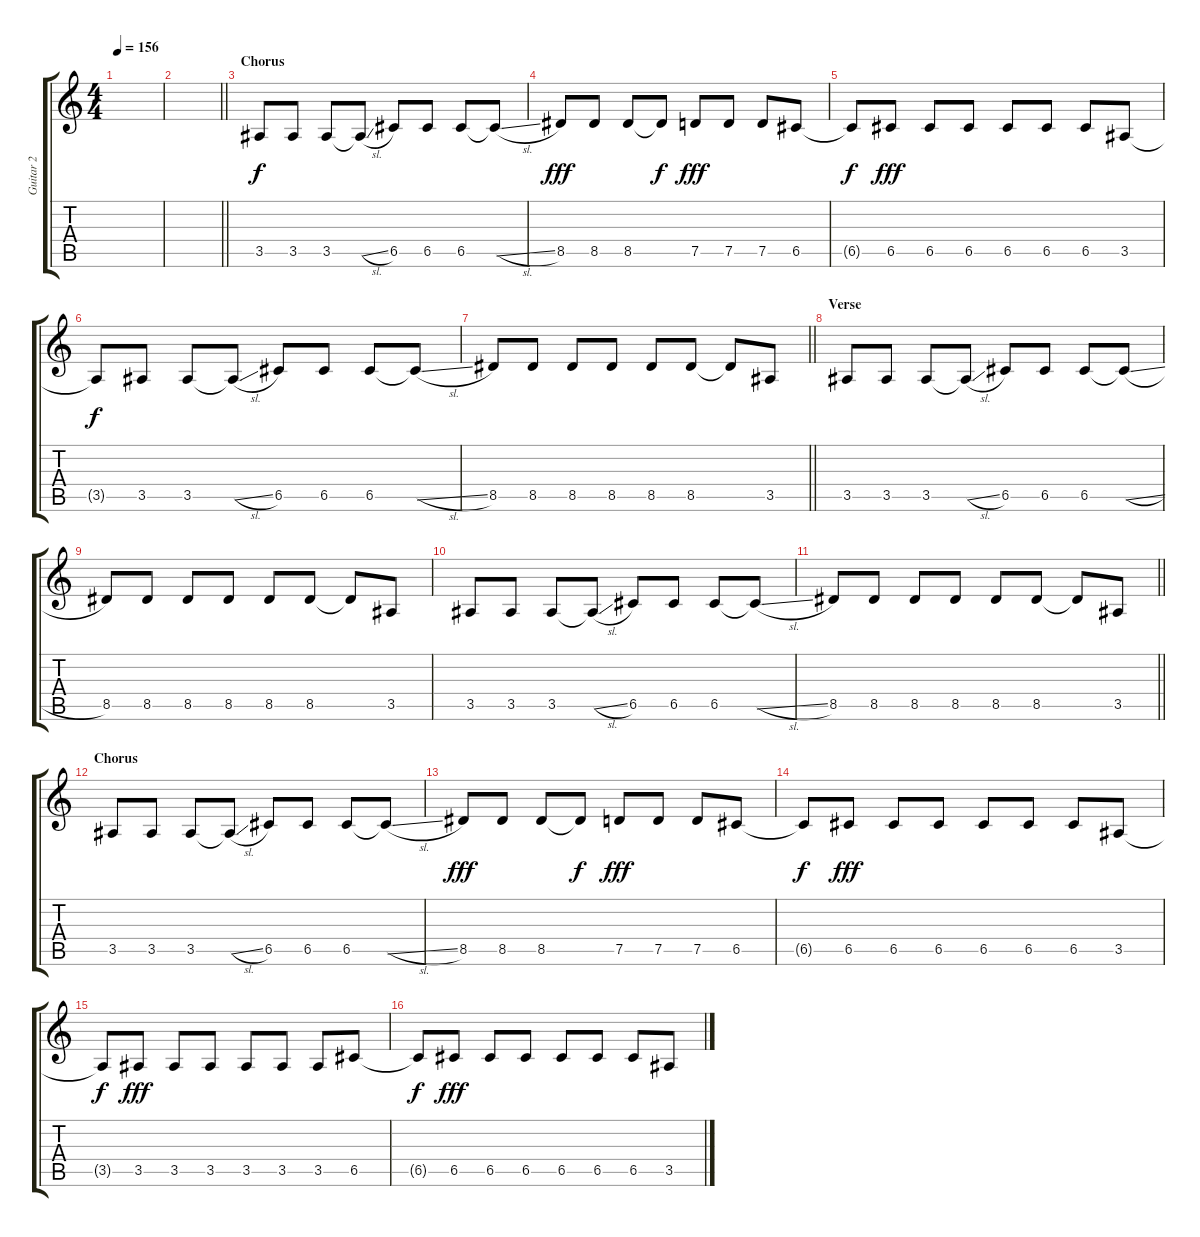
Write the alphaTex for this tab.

\track ("Guitar 2" "Guitar 2") {instrument electricguitarclean}
\staff {score tabs}
\tuning (E4 B3 G3 D3 G2 E2) {hide}
\ts (4 4)
\tempo 156
\clef g2
\ks c
|
\barLineRight lightlight
|
\section ("" "Chorus")
3.5.8 3.5.8 3.5.8 3.5{sl t}.8 6.5.8 6.5.8 6.5.8 6.5{sl t}.8 |
8.5.8{dy fff} 8.5.8 8.5.8 8.5{t}.8{dy f} 7.5.8{dy fff} 7.5.8 7.5.8 6.5.8 |
6.5{t}.8{dy f} 6.5.8{dy fff} 6.5.8 6.5.8 6.5.8 6.5.8 6.5.8 3.5.8 |
3.5{t}.8{dy f} 3.5.8 3.5.8 3.5{sl t}.8 6.5.8 6.5.8 6.5.8 6.5{sl t}.8 |
\barLineRight lightlight
8.5.8 8.5.8 8.5.8 8.5.8 8.5.8 8.5.8 8.5{t}.8 3.5.8 |
\section ("" "Verse")
3.5.8 3.5.8 3.5.8 3.5{sl t}.8 6.5.8 6.5.8 6.5.8 6.5{sl t}.8 |
8.5.8 8.5.8 8.5.8 8.5.8 8.5.8 8.5.8 8.5{t}.8 3.5.8 |
3.5.8 3.5.8 3.5.8 3.5{sl t}.8 6.5.8 6.5.8 6.5.8 6.5{sl t}.8 |
\barLineRight lightlight
8.5.8 8.5.8 8.5.8 8.5.8 8.5.8 8.5.8 8.5{t}.8 3.5.8 |
\section ("" "Chorus")
3.5.8 3.5.8 3.5.8 3.5{sl t}.8 6.5.8 6.5.8 6.5.8 6.5{sl t}.8 |
8.5.8{dy fff} 8.5.8 8.5.8 8.5{t}.8{dy f} 7.5.8{dy fff} 7.5.8 7.5.8 6.5.8 |
6.5{t}.8{dy f} 6.5.8{dy fff} 6.5.8 6.5.8 6.5.8 6.5.8 6.5.8 3.5.8 |
3.5{t}.8{dy f} 3.5.8{dy fff} 3.5.8 3.5.8 3.5.8 3.5.8 3.5.8 6.5.8 |
6.5{t}.8{dy f} 6.5.8{dy fff} 6.5.8 6.5.8 6.5.8 6.5.8 6.5.8 3.5.8
